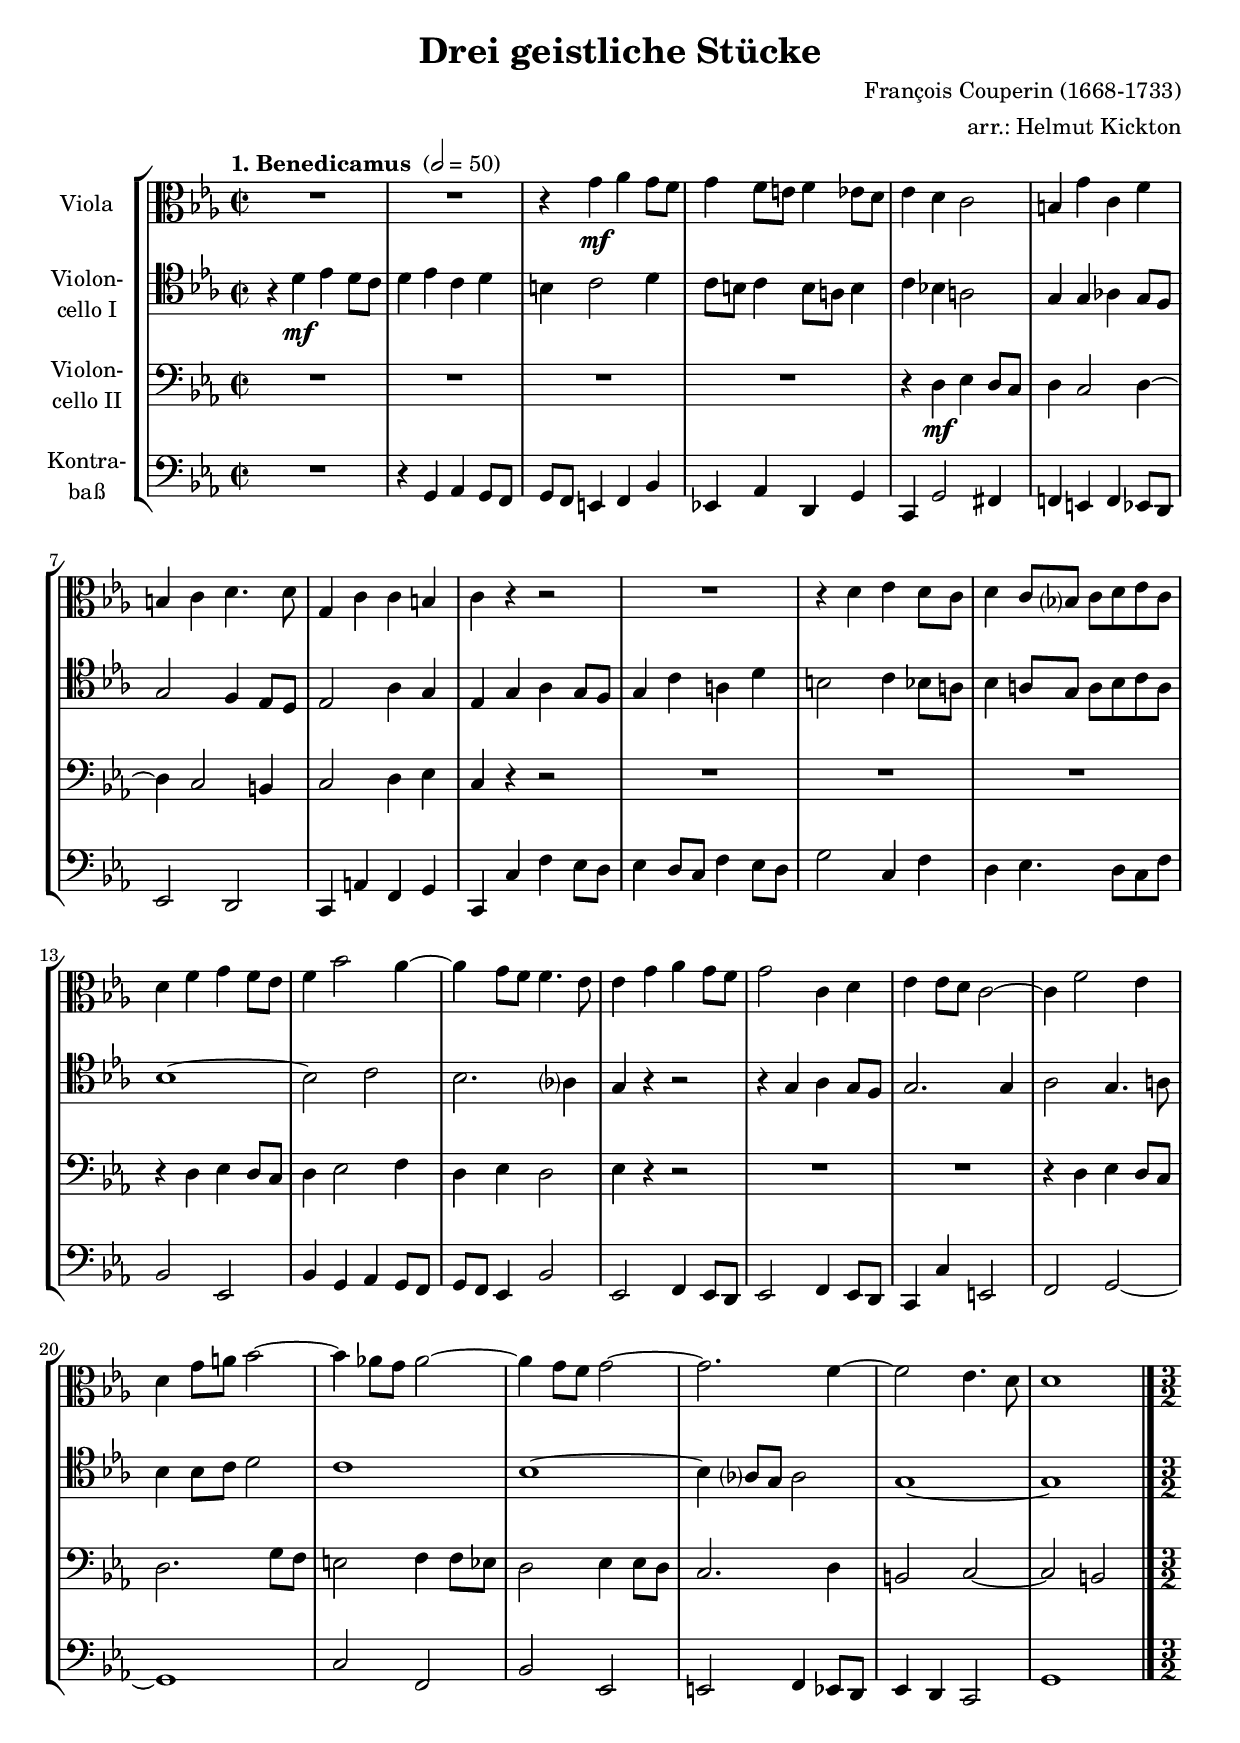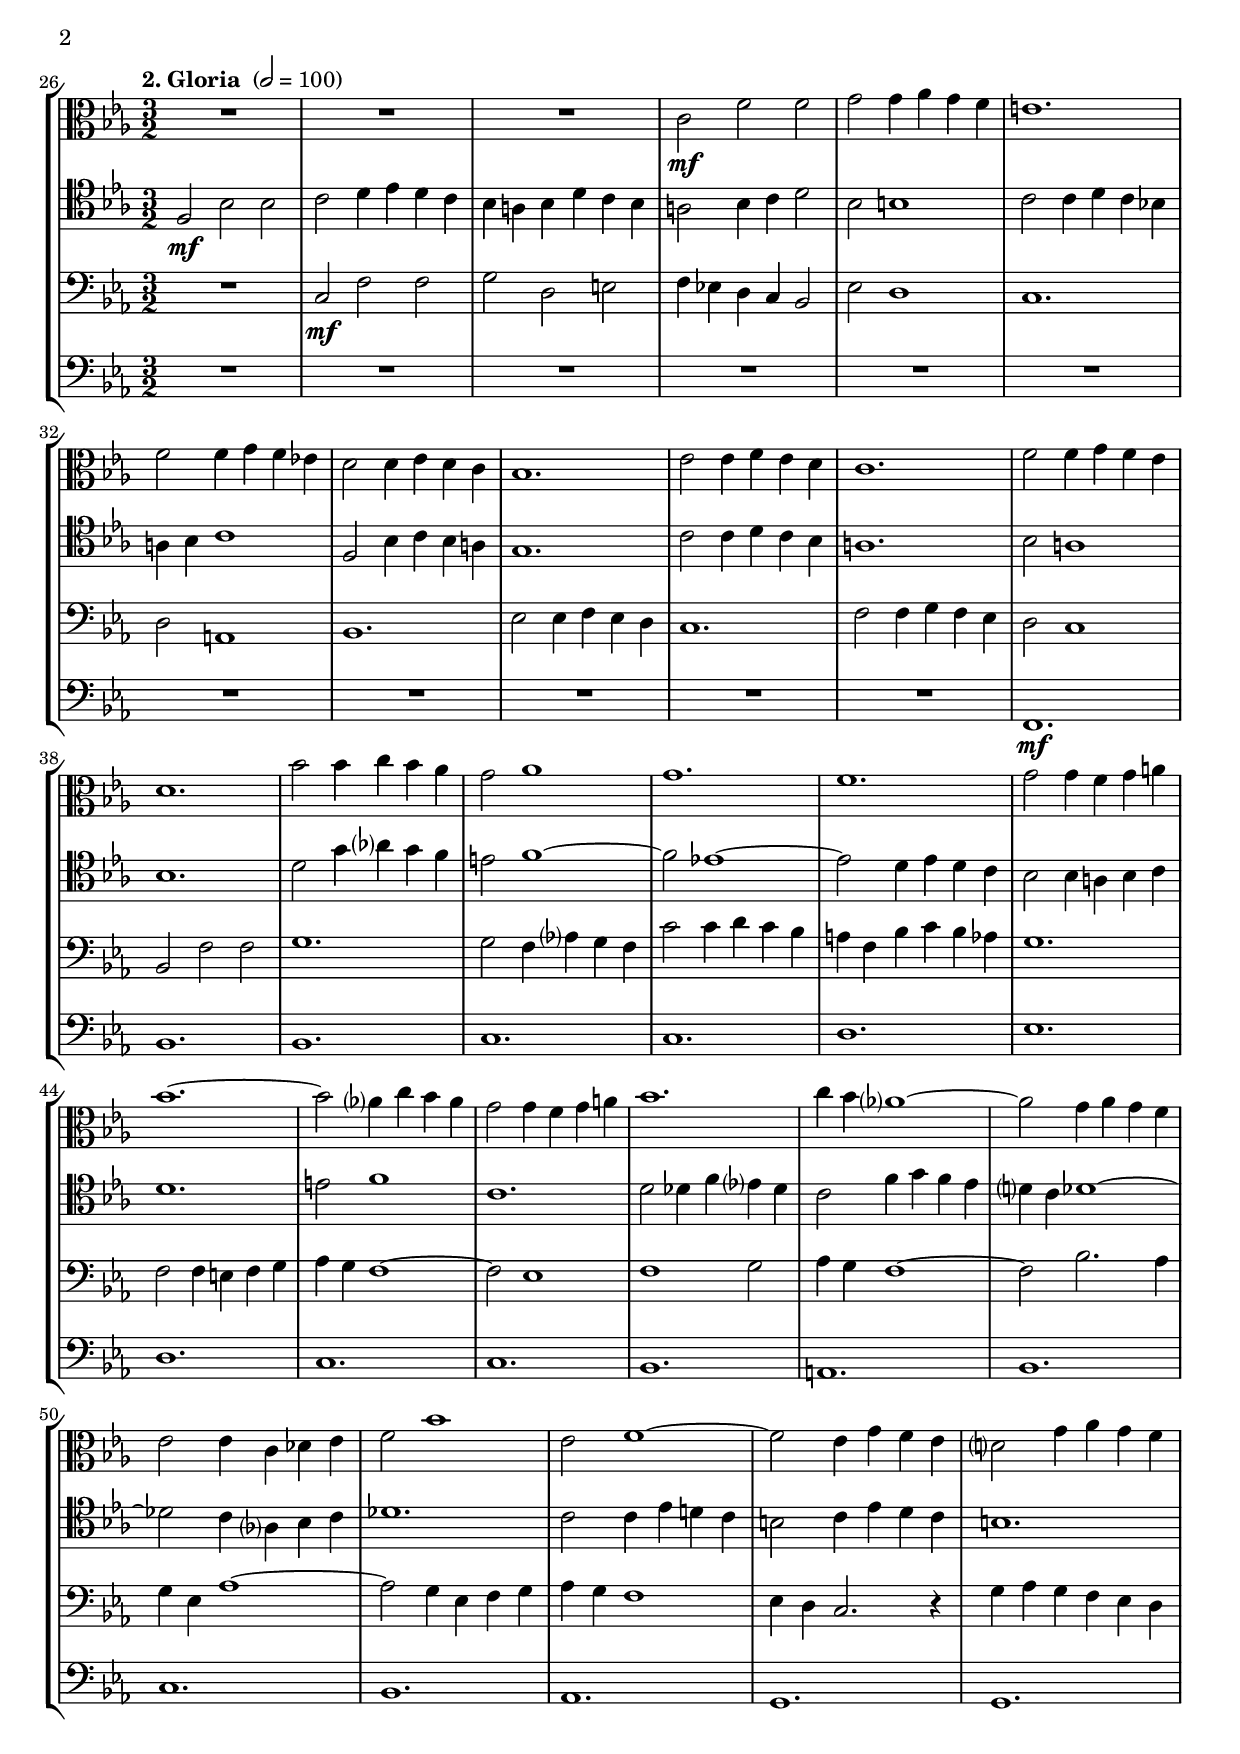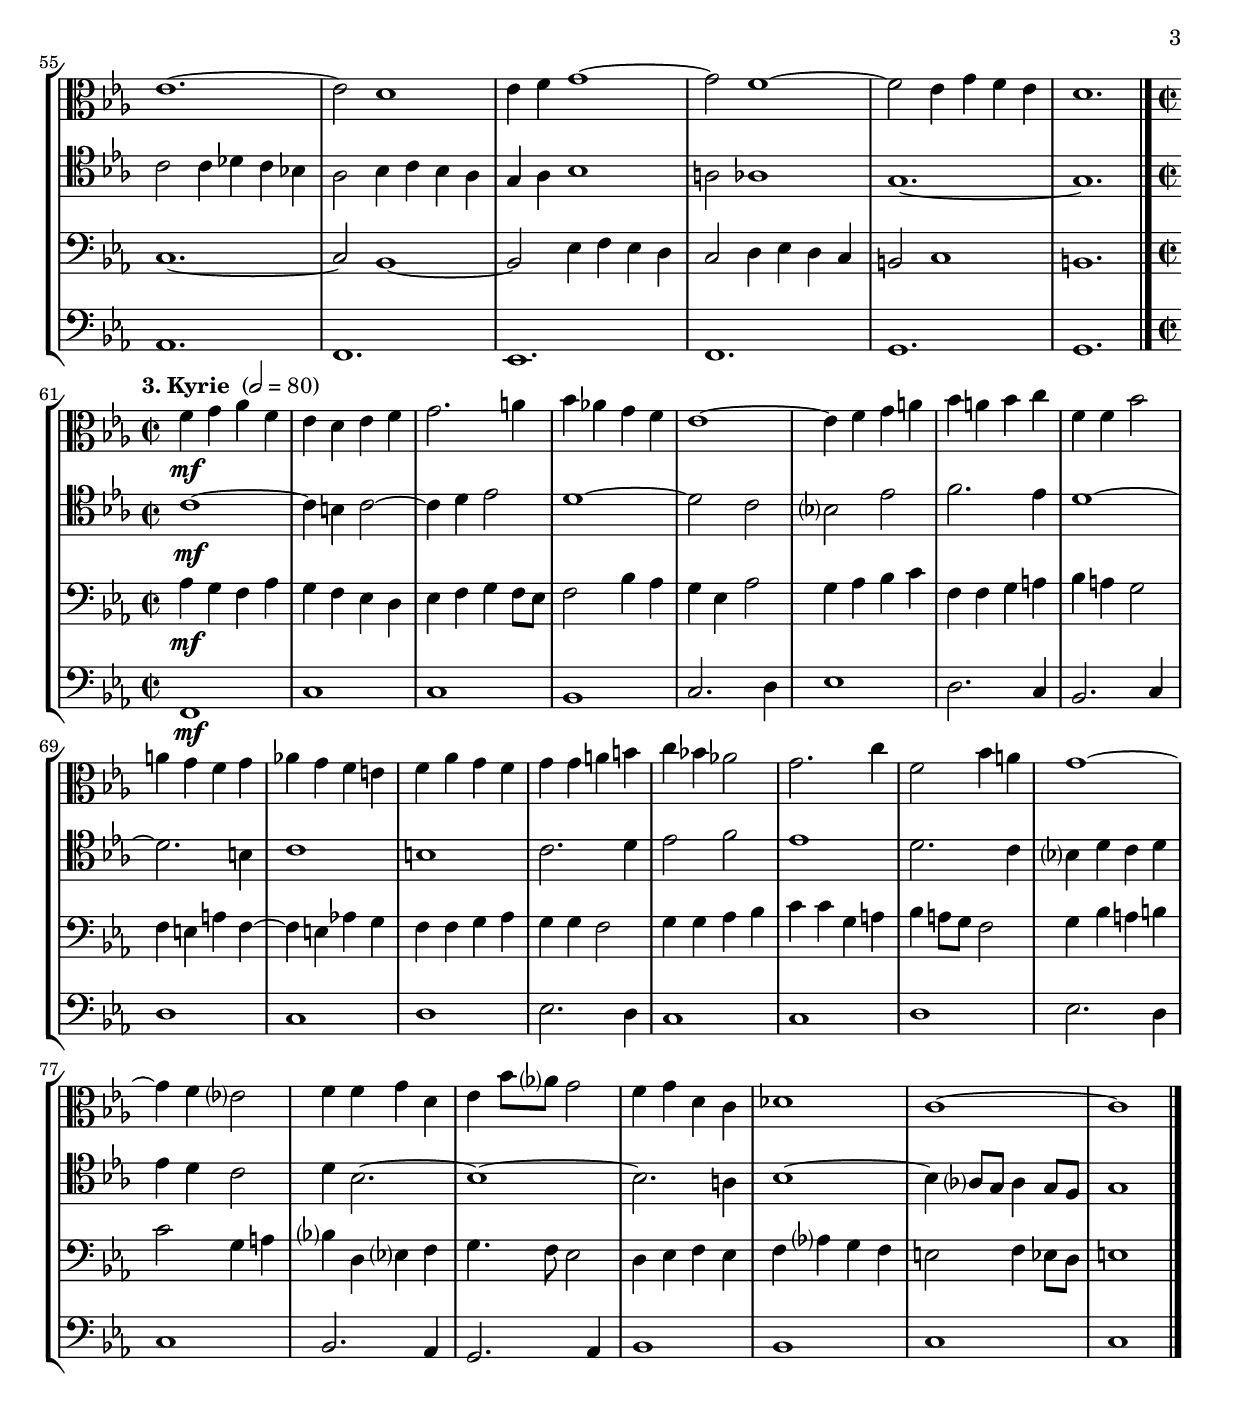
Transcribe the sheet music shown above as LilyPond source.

\version "2.16.2"
\include "deutsch.ly"
  
#(set-global-staff-size 19.5)

\header {
  title     = "Drei geistliche Stücke"
  composer  = "François Couperin (1668-1733)"
  arranger  = "arr.: Helmut Kickton"
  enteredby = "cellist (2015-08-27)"
%  piece     = "()"
}

voiceconsts = {
  \key f \minor
  \clef "bass"
% \numericTimeSignature
  \compressFullBarRests
}

%minstr = "harpsichord"
mihi = "string ensemble 1"
%minstr = "accordion"
miba = "bassoon"
milo = "drawbar organ"

introa = {        \tempo "1. Benedicamus " 2=50  \time 2/2 }
introb = { \break \tempo "2. Gloria "      2=100 \time 3/2 }
introc = { \break \tempo "3. Kyrie "       2=80  \time 2/2 }

va = \relative c'' {
  \voiceconsts
  \clef "alto"
  
  \introa
  R1*2
  r4 c\mf des c8 b
  c4 b8 a b4 as8 g
  as4 g f2

  e4 c' f, b
  e, f g4. g8
  c,4 f f e
  f r r2
  R1
  r4 g as g8 f

  g4 f8 es? f g as f
  g4 b c b8 as
  b4 es2 des4~
  des c8 b b4. as8
  as4 c des c8 b
  c2 f,4 g
  as as8 g f2~

  f4 b2 as4
  g c8 d es2~
  es4 des!8 c des2~
  des4 c8 b c2~
  c2. b4~
  b2 as4. g8
  g1 \bar "|."

  \introb
  R1.*3
  f2\mf b b
  c c4 des c b
  a1.

  b2 b4 c b as!
  g2 g4 as g f
  es1.
  as2 as4 b as g
  f1.
  b2 b4 c b as

  g1.
  es'2 es4 f es des
  c2 des1
  c1.
  b
  c2 c4 b c d

  es1.~
  es2 des?4 f es des
  c2 c4 b c d
  es1.
  f4 es des?1~
  des2 c4 des c b

  as2 as4 f ges as
  b2 es1
  as,2 b1~
  b2 as4 c b as
  g?2 c4 des c b

  as1.~
  as2 g1
  as4 b c1~
  c2 b1~
  b2 as4 c b as
  g1. \bar "|."

  \introc
  b4\mf c des b
  as g as b
  c2. d4
  es des! c b
  as1~
  as4 b c d

  es d es f
  b, b es2
  d4 c b c
  des! c b a
  b des c b
  c c d e

  f es! des!2
  c2. f4
  b,2 es4 d
  c1~
  c4 b as?2
  b4 b c g

  as es'8 des? c2
  b4 c g f
  ges1
  f~
  f \bar "|."
}

vb = \relative c'' {
  \voiceconsts
  \clef "tenor"
  
  \introa
  r4 g\mf as g8 f
  g4 as f g
  e f2 g4
  f8 e f4 e8 d e4
  f es! d2

  c4 c des! c8 b
  c2 b4 as8 g
  as2 des4 c
  as c des c8 b
  c4 f d g
  e2 f4 es8 d

  es4 d8 c d es f d
  es1~
  es2 f
  es2. des?4
  c r r2
  r4 c des c8 b
  c2. c4

  des2 c4. d8
  es4 es8 f g2
  f1
  es~
  es4 des?8 c des2
  c1~
  c \bar "|."

  \introb
  b2\mf es es
  f g4 as g f
  es d es g f es
  d2 es4 f g2
  es e1
  f2 f4 g f es!

  d es f1
  b,2 es4 f es d
  c1.
  f2 f4 g f es
  d1.
  es2 d1

  es1.
  g2 c4 des? c b
  a2 b1~
  b2 as!1~
  as2 g4 as g f
  es2 es4 d es f

  g1.
  a2 b1
  f1.
  g2 ges4 b as? ges
  f2 b4 c b as
  g? f ges1~

  ges2 f4 des? es f
  ges1.
  f2 f4 as g! f
  e2 f4 as g f
  e1.

  f2 f4 ges f es!
  des2 es4 f es des
  c des es1
  d2 des1
  c1.~
  c \bar "|."

  \introc
  f1~\mf
  f4 e f2~
  f4 g as2
  g1~
  g2 f
  es? as

  b2. as4
  g1~
  g2. e4
  f1
  e
  f2. g4

  as2 b
  as1
  g2. f4
  es? g f g
  as g f2
  g4 es2.~

  es1~
  es2. d4
  es1~
  es4 des?8 c des4 c8 b
  c1 \bar "|."
}

vc = \relative c' {
  \voiceconsts

  \introa
  R1*4
  r4 g\mf as g8 f

  g4 f2 g4~
  g f2 e4
  f2 g4 as
  f r r2
  
  R1*3
  r4 g as g8 f
  g4 as2 b4
  g as g2
  as4 r r2
  R1*2

  r4 g as g8 f
  g2. c8 b
  a2 b4 b8 as
  g2 as4 as8 g
  f2. g4
  e2 f~
  f e \bar "|."

  \introb
  R1.
  f2\mf b b
  c g a
  b4 as! g f es2
  as g1
  f1.

  g2 d1
  es1.
  as2 as4 b as g
  f1.
  b2 b4 c b as
  g2 f1

  es2 b' b
  c1.
  c2 b4 des? c b
  f'2 f4 g f es
  d b es f es des
  c1.

  b2 b4 a b c
  des c b1~
  b2 as1
  b c2
  des4 c b1~
  b2 es2. des4

  c as des1~
  des2 c4 as b c
  des c b1
  as4 g f2. r4
  c' des c b as g

  f1.~
  f2 es1~
  es2 as4 b as g
  f2 g4 as g f
  e2 f1
  e1. \bar "|."

  \introc
  des'4\mf c b des
  c b as g
  as b c b8 as
  b2 es4 des
  c as des2
  c4 des es f

  b, b c d
  es d c2
  b4 a d b~
  b a des! c
  b b c des
  c c b2

  c4 c des es
  f f c d
  es d8 c b2
  c4 es d e
  f2 c4 d
  es? g, as? b

  c4. b8 as2
  g4 as b as
  b des? c b
  a2 b4 as8 g
  a1 \bar "|."
}

vd = \relative c {
  \voiceconsts

  \introa
  R1
  r4 c des c8 b
  c b a4 b es
  as,! des g, c
  f, c'2 h4

  b! a b as8 g
  as2 g
  f4 d' b c
  f, f' b as8 g
  as4 g8 f b4 as8 g
  c2 f,4 b

  g as4. g8 f b
  es,2 as,
  es'4 c des c8 b
  c b as4 es'2
  as, b4 as8 g
  as2 b4 as8 g
  f4 f' a,2

  b c~
  c1
  f2 b,
  es as,
  a b4 as8 g
  as4 g f2
  c'1 \bar "|."

  \introb
  R1.*11
  b1.\mf

  es
  es
  f
  f
  g
  as

  g
  f
  f
  es
  d
  es

  f
  es
  des
  c
  c

  des
  b
  as
  b
  c
  c \bar "|."

  \introc
  b1\mf
  f'
  f
  es
  f2. g4
  as1

  g2. f4
  es2. f4
  g1
  f
  g
  as2. g4

  f1
  f
  g
  as2. g4
  f1
  es2. des4

  c2. des4
  es1
  es
  f
  f \bar "|."
}


music = \new StaffGroup <<
      \new Staff {
	\set Staff.midiInstrument = \mihi
	\set Staff.instrumentName = \markup \center-column { "Viola" }
	\transpose f c { \va }
      }

      \new Staff {
	\set Staff.midiInstrument = \miba
	\set Staff.instrumentName = \markup \center-column { "Violon-" "cello I" }
	\transpose f c { \vb }
      }

      \new Staff {
	\set Staff.midiInstrument = \miba
	\set Staff.instrumentName = \markup \center-column { "Violon-" "cello II" }
	\transpose f c { \vc }
      }

      \new Staff {
	\set Staff.midiInstrument = \milo
	\set Staff.instrumentName = \markup \center-column { "Kontra-" "baß" }
	\transpose f c { \vd }
      }
>>

\book {
  \score {
    \music
    \layout {}
  }

  \score {
    \unfoldRepeats \music

    \midi {
      \context {
        \Score
      }
    }
  }
}
